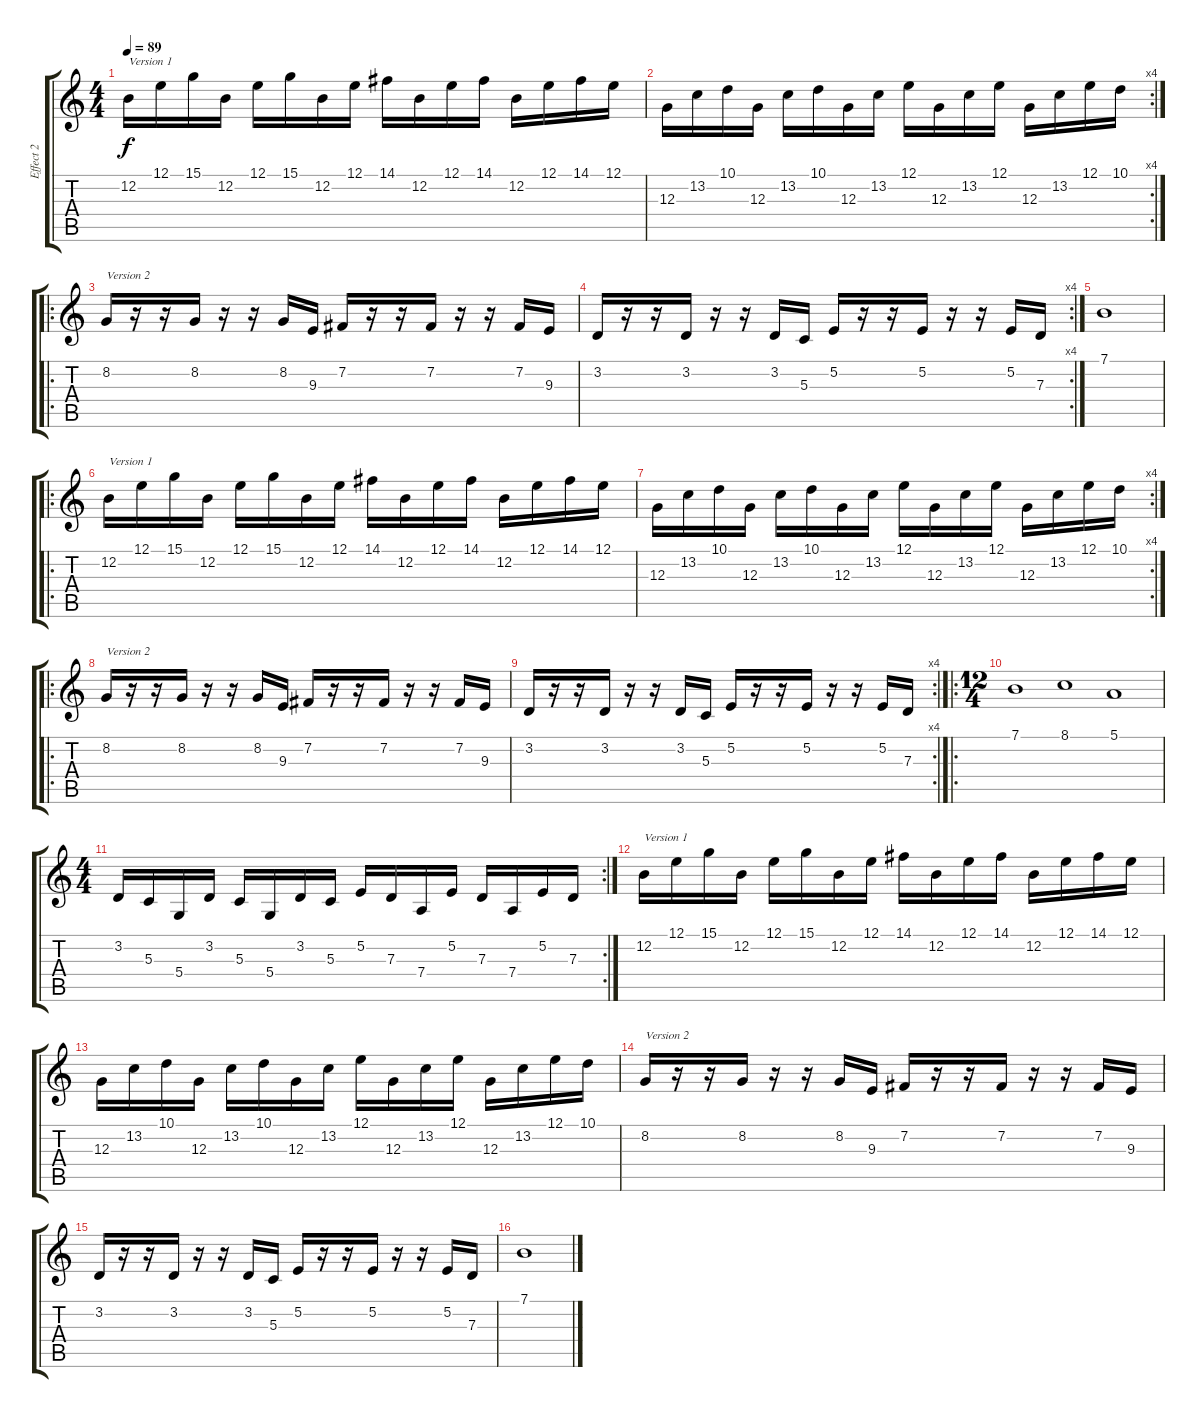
\track ("Effect 2" "Effect 2") {instrument fx7echoes}
\staff {score tabs}
\tuning (E4 B3 G3 D3 A2 E2) {hide}
\ts (4 4)
\tempo 89
\clef g2
\ks c
12.2.16{txt "Version 1" dy f instrument fx7echoes} 12.1.16 15.1.16 12.2.16 12.1.16 15.1.16 12.2.16 12.1.16 14.1.16 12.2.16 12.1.16 14.1.16 12.2.16 12.1.16 14.1.16 12.1.16 |
\rc 4
12.3.16 13.2.16 10.1.16 12.3.16 13.2.16 10.1.16 12.3.16 13.2.16 12.1.16 12.3.16 13.2.16 12.1.16 12.3.16 13.2.16 12.1.16 10.1.16 |
\ro
8.2.16{txt "Version 2"} r.16 r.16 8.2.16 r.16 r.16 8.2.16 9.3.16 7.2.16 r.16 r.16 7.2.16 r.16 r.16 7.2.16 9.3.16 |
\rc 4
3.2.16 r.16 r.16 3.2.16 r.16 r.16 3.2.16 5.3.16 5.2.16 r.16 r.16 5.2.16 r.16 r.16 5.2.16 7.3.16 |
7.1.1 |
\ro
12.2.16{txt "Version 1"} 12.1.16 15.1.16 12.2.16 12.1.16 15.1.16 12.2.16 12.1.16 14.1.16 12.2.16 12.1.16 14.1.16 12.2.16 12.1.16 14.1.16 12.1.16 |
\rc 4
12.3.16 13.2.16 10.1.16 12.3.16 13.2.16 10.1.16 12.3.16 13.2.16 12.1.16 12.3.16 13.2.16 12.1.16 12.3.16 13.2.16 12.1.16 10.1.16 |
\ro
8.2.16{txt "Version 2"} r.16 r.16 8.2.16 r.16 r.16 8.2.16 9.3.16 7.2.16 r.16 r.16 7.2.16 r.16 r.16 7.2.16 9.3.16 |
\rc 4
3.2.16 r.16 r.16 3.2.16 r.16 r.16 3.2.16 5.3.16 5.2.16 r.16 r.16 5.2.16 r.16 r.16 5.2.16 7.3.16 |
\ro
\ts (12 4)
7.1.1 8.1.1 5.1.1 |
\rc 2
\ts (4 4)
3.2.16 5.3.16 5.4.16 3.2.16 5.3.16 5.4.16 3.2.16 5.3.16 5.2.16 7.3.16 7.4.16 5.2.16 7.3.16 7.4.16 5.2.16 7.3.16 |
12.2.16{txt "Version 1"} 12.1.16 15.1.16 12.2.16 12.1.16 15.1.16 12.2.16 12.1.16 14.1.16 12.2.16 12.1.16 14.1.16 12.2.16 12.1.16 14.1.16 12.1.16 |
12.3.16 13.2.16 10.1.16 12.3.16 13.2.16 10.1.16 12.3.16 13.2.16 12.1.16 12.3.16 13.2.16 12.1.16 12.3.16 13.2.16 12.1.16 10.1.16 |
8.2.16{txt "Version 2"} r.16 r.16 8.2.16 r.16 r.16 8.2.16 9.3.16 7.2.16 r.16 r.16 7.2.16 r.16 r.16 7.2.16 9.3.16 |
3.2.16 r.16 r.16 3.2.16 r.16 r.16 3.2.16 5.3.16 5.2.16 r.16 r.16 5.2.16 r.16 r.16 5.2.16 7.3.16 |
7.1.1
